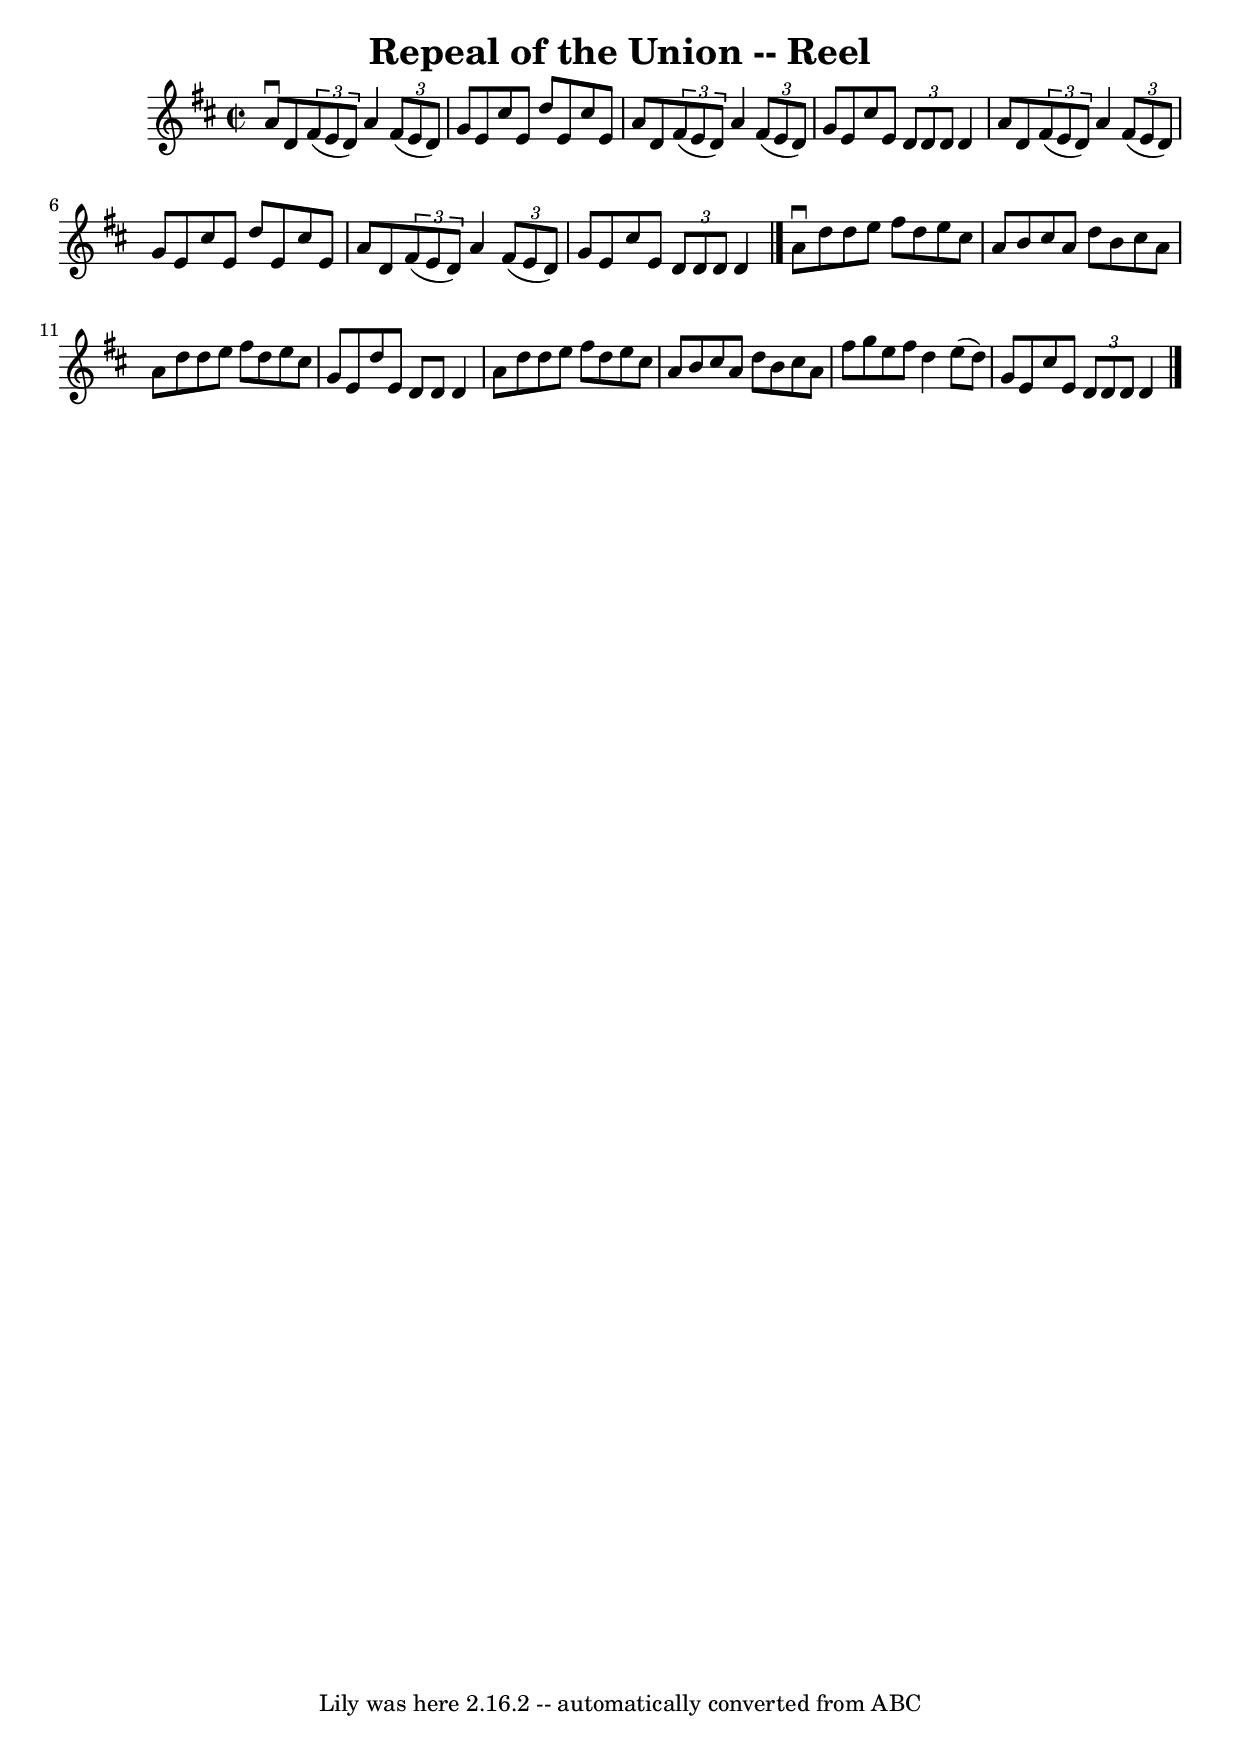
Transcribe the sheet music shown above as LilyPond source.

\version "2.7.40"
\include "Mammoth.ily"
\header {
	%% book = "Ryan's Mammoth Collection"
	crossRefNumber = "1"
	footnotes = "\\\\388"
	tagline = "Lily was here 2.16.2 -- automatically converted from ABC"
	title = "Repeal of the Union -- Reel"
}
voicedefault =  {
\set Score.defaultBarType = "empty"

\override Staff.TimeSignature #'style = #'C
 \time 2/2 \key d \major a'8^\downbow d'8    \times 2/3 { fis'8 (e'8  
 d'8) } a'4    \times 2/3 { fis'8 (e'8 d'8) }   |
 g'8 
 e'8 cis''8 e'8 d''8 e'8 cis''8 e'8    |
 a'8    
d'8    \times 2/3 { fis'8 (e'8 d'8) } a'4    \times 2/3 { fis'8 
(e'8 d'8) }   |
 g'8 e'8 cis''8 e'8    \times 2/3 {   
d'8 d'8 d'8  } d'4    |
 a'8 d'8    \times 2/3 { fis'8 (
 e'8 d'8) } a'4    \times 2/3 { fis'8 (e'8 d'8) }   
|
 g'8 e'8 cis''8 e'8 d''8 e'8 cis''8 e'8    
|
 a'8 d'8    \times 2/3 { fis'8 (e'8 d'8) } a'4    
\times 2/3 { fis'8 (e'8 d'8) }   |
 g'8 e'8 cis''8    
e'8    \times 2/3 { d'8 d'8 d'8  } d'4    \bar "|." a'8^\downbow 
 d''8 d''8 e''8 fis''8 d''8 e''8 cis''8    |
 a'8    
b'8 cis''8 a'8 d''8 b'8 cis''8 a'8    |
 a'8 d''8  
 d''8 e''8 fis''8 d''8 e''8 cis''8    |
 g'8 e'8    
d''8 e'8 d'8 d'8 d'4    |
 a'8 d''8 d''8 e''8    
fis''8 d''8 e''8 cis''8    |
 a'8 b'8 cis''8 a'8    
d''8 b'8 cis''8 a'8    |
 fis''8 g''8 e''8 fis''8    
d''4 e''8 (d''8)   |
 g'8 e'8 cis''8 e'8    
\times 2/3 { d'8 d'8 d'8  } d'4    \bar "|."   
}

\score{
    <<

	\context Staff="default"
	{
	    \voicedefault 
	}

    >>
	\layout {
	}
	\midi {}
}
